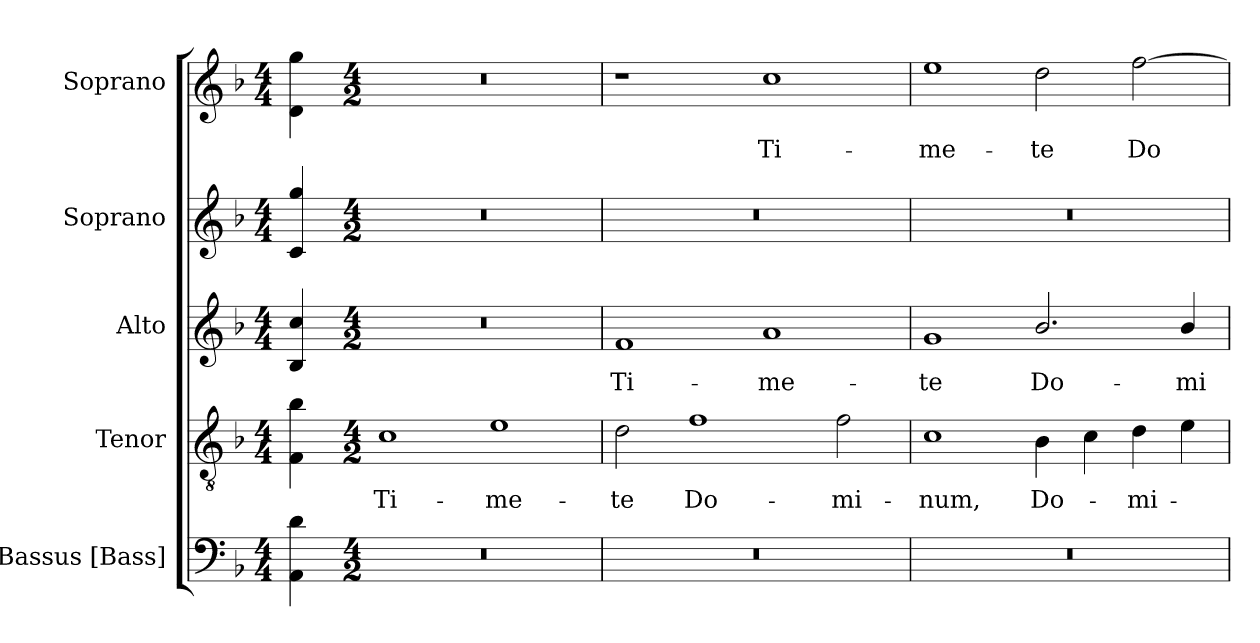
**kern	**kern	**text	**kern	**text	**kern	**kern	**text
*part5	*part4	*part4	*part3	*part3	*part2	*part1	*part1
*staff5	*staff4	*staff4	*staff3	*staff3	*staff2	*staff1	*staff1
*I"Bassus [Bass]	*I"Tenor	*	*I"Alto	*	*I"Soprano	*I"Soprano	*
*I'B.	*I'T.	*	*I'T.	*	*I'A.	*I'S.	*
!!LO:PB:g=z
*clefF4	*clefGv2	*	*clefG2	*	*clefG2	*clefG2	*
*	*ITrd7c12	*	*	*	*	*	*
*k[b-]	*k[b-]	*	*k[b-]	*	*k[b-]	*k[b-]	*
*F:	*F:	*	*F:	*	*F:	*F:	*
*M4/4	*M4/4	*	*M4/4	*	*M4/4	*M4/4	*
=	=	=	=	=	=	=	=
4AAi\ 4di	4FFi\ 4B-i	.	4B-i/ 4cci	.	4ci/ 4ggi	4di\ 4ggi	.
=1-	=1-	=1-	=1-	=1-	=1-	=1-	=1-
*M4/2	*M4/2	*	*M4/2	*	*M4/2	*M4/2	*
!LO:N:vis=1	!	!	!	!	!	!	!
!	!	!LO:LY:b:color=#000000	!LO:N:vis=1	!	!LO:N:vis=1	!LO:N:vis=1	!
0r	1Ci	Ti-	0r	.	0r	0r	.
!	!	!LO:LY:b:color=#000000	!	!	!	!	!
.	1Ei	-me-	.	.	.	.	.
=2	=2	=2	=2	=2	=2	=2	=2
!LO:N:vis=1	!	!	!	!	!	!	!
!	!	!LO:LY:b:color=#000000	!	!	!	!	!
!	!	!	!	!LO:LY:b:color=#000000	!LO:N:vis=1	!	!
0r	2Di\	-te	1fi	Ti-	0r	1r	.
!	!	!LO:LY:b:color=#000000	!	!	!	!	!
.	1Fi	Do-	.	.	.	.	.
!	!	!	!	!LO:LY:b:color=#000000	!	!	!
!	!	!	!	!	!	!	!LO:LY:b:color=#000000
.	.	.	1ai	-me-	.	1cci	Ti-
!	!	!LO:LY:b:color=#000000	!	!	!	!	!
.	2Fi\	-mi-	.	.	.	.	.
=3	=3	=3	=3	=3	=3	=3	=3
!LO:N:vis=1	!	!	!	!	!	!	!
!	!	!LO:LY:b:color=#000000	!	!	!	!	!
!	!	!	!	!LO:LY:b:color=#000000	!LO:N:vis=1	!	!
!	!	!	!	!	!	!	!LO:LY:b:color=#000000
0r	1Ci	-num,	1gi	-te	0r	1eei	-me-
!	!	!LO:LY:b:color=#000000	!	!	!	!	!
!	!	!	!	!LO:LY:b:color=#000000	!	!	!
!	!	!	!	!	!	!	!LO:LY:b:color=#000000
.	4BB-i\	Do-	2.b-i/	Do-	.	2ddi\	-te
.	4Ci\	.	.	.	.	.	.
!	!	!LO:LY:b:color=#000000	!	!	!	!	!
!	!	!	!	!	!	!	!LO:LY:b:color=#000000
.	4Di\	-mi-	.	.	.	[2ffi\	Do-
!	!	!	!	!LO:LY:b:color=#000000	!	!	!
.	4Ei\	.	4b-i/	-mi-	.	.	.
=	=	=	=	=	=	=	=
*-	*-	*-	*-	*-	*-	*-	*-
